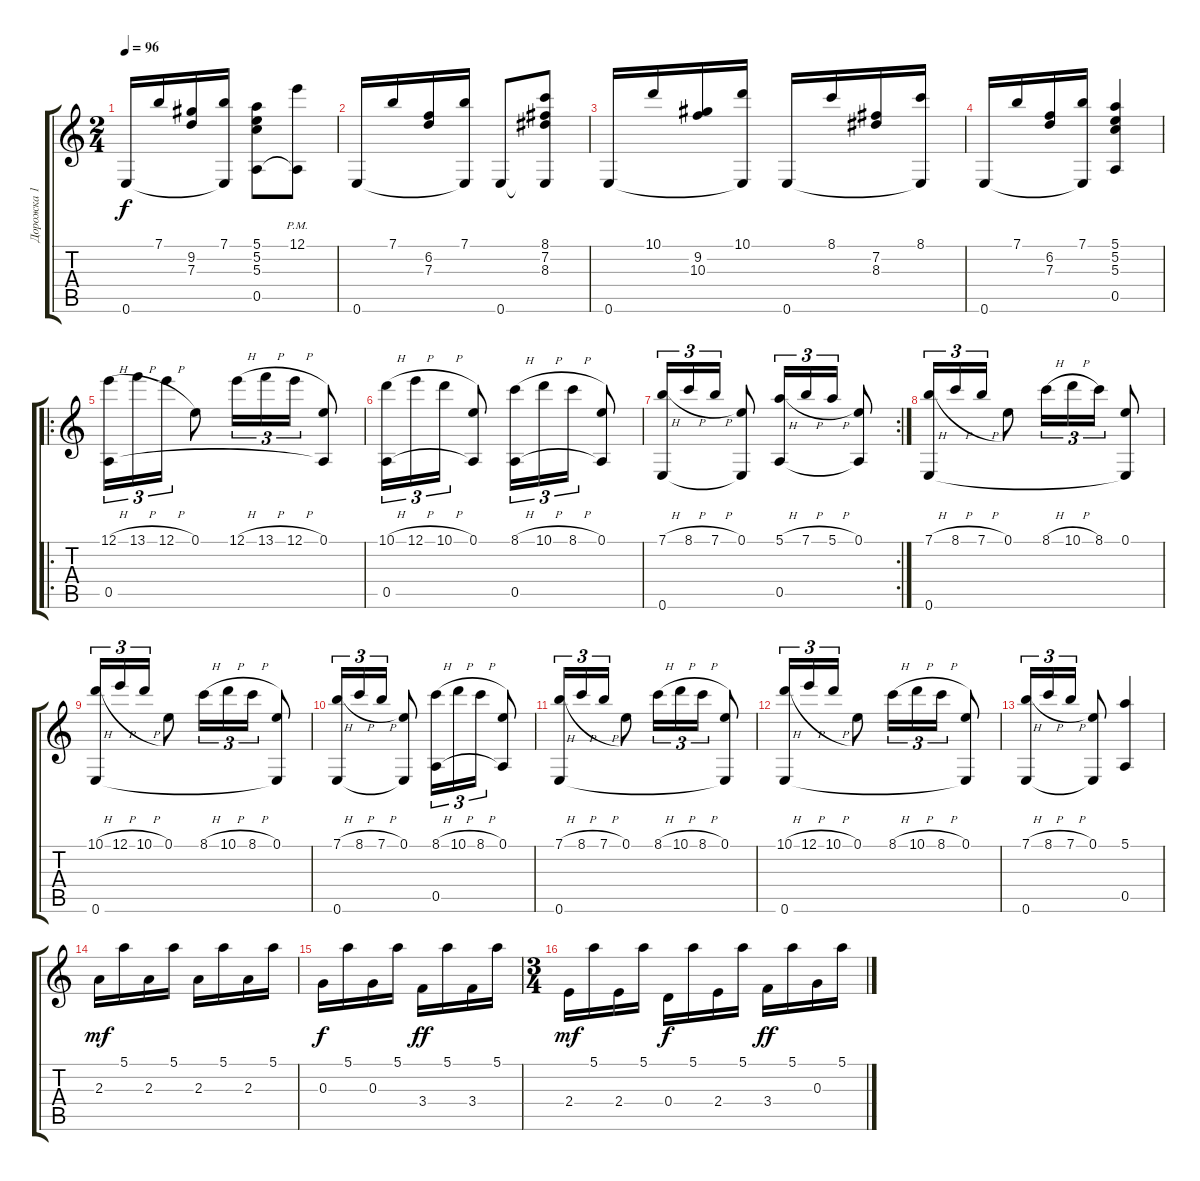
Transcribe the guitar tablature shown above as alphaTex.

\track ("Дорожка 1" "Дорожка 1") {instrument acousticguitarsteel}
\staff {score tabs}
\tuning (E4 B3 G3 D3 A2 E2) {hide}
\ts (2 4)
\tempo 96
\clef g2
\ks c
0.6.16{dy f} 7.1.16 (9.2 7.3).16 (7.1 0.6{t}).16 (5.1 5.2 5.3 0.5).8 (12.1{pm} 0.5{t}).8 |
0.6.16 7.1.16 (6.2 7.3).16 (7.1 0.6{t}).16 0.6.8 (8.1 7.2 8.3 0.6{t}).8 |
0.6.16 10.1.16 (9.2 10.3).16 (10.1 0.6{t}).16 0.6.16 8.1.16 (7.2 8.3).16 (8.1 0.6{t}).16 |
0.6.16 7.1.16 (6.2 7.3).16 (7.1 0.6{t}).16 (5.1 5.2 5.3 0.5).4 |
\ro
(12.1{h} 0.5).16{tu (3 2)} 13.1{h}.16{tu (3 2)} 12.1{h}.16{tu (3 2)} 0.1.8 12.1{h}.16{tu (3 2)} 13.1{h}.16{tu (3 2)} 12.1{h}.16{tu (3 2)} (0.1 0.5{t}).8 |
(10.1{h} 0.5).16{tu (3 2)} 12.1{h}.16{tu (3 2)} 10.1{h}.16{tu (3 2)} (0.1 0.5{t}).8 (8.1{h} 0.5).16{tu (3 2)} 10.1{h}.16{tu (3 2)} 8.1{h}.16{tu (3 2)} (0.1 0.5{t}).8 |
\rc 2
(7.1{h} 0.6).16{tu (3 2)} 8.1{h}.16{tu (3 2)} 7.1{h}.16{tu (3 2)} (0.1 0.6{t}).8 (5.1{h} 0.5).16{tu (3 2)} 7.1{h}.16{tu (3 2)} 5.1{h}.16{tu (3 2)} (0.1 0.5{t}).8 |
(7.1{h} 0.6).16{tu (3 2)} 8.1{h}.16{tu (3 2)} 7.1{h}.16{tu (3 2)} 0.1.8 8.1{h}.16{tu (3 2)} 10.1{h}.16{tu (3 2)} 8.1.16{tu (3 2)} (0.1 0.6{t}).8 |
(10.1{h} 0.6).16{tu (3 2)} 12.1{h}.16{tu (3 2)} 10.1{h}.16{tu (3 2)} 0.1.8 8.1{h}.16{tu (3 2)} 10.1{h}.16{tu (3 2)} 8.1{h}.16{tu (3 2)} (0.1 0.6{t}).8 |
(7.1{h} 0.6).16{tu (3 2)} 8.1{h}.16{tu (3 2)} 7.1{h}.16{tu (3 2)} (0.1 0.6{t}).8 (8.1{h} 0.5).16{tu (3 2)} 10.1{h}.16{tu (3 2)} 8.1{h}.16{tu (3 2)} (0.1 0.5{t}).8 |
(7.1{h} 0.6).16{tu (3 2)} 8.1{h}.16{tu (3 2)} 7.1{h}.16{tu (3 2)} 0.1.8 8.1{h}.16{tu (3 2)} 10.1{h}.16{tu (3 2)} 8.1{h}.16{tu (3 2)} (0.1 0.6{t}).8 |
(10.1{h} 0.6).16{tu (3 2)} 12.1{h}.16{tu (3 2)} 10.1{h}.16{tu (3 2)} 0.1.8 8.1{h}.16{tu (3 2)} 10.1{h}.16{tu (3 2)} 8.1{h}.16{tu (3 2)} (0.1 0.6{t}).8 |
(7.1{h} 0.6).16{tu (3 2)} 8.1{h}.16{tu (3 2)} 7.1{h}.16{tu (3 2)} (0.1 0.6{t}).8 (5.1 0.5).4 |
2.3.16{dy mf} 5.1.16 2.3.16 5.1.16 2.3.16 5.1.16 2.3.16 5.1.16 |
0.3.16{dy f} 5.1.16 0.3.16 5.1.16 3.4.16{dy ff} 5.1.16 3.4.16 5.1.16 |
\ts (3 4)
2.4.16{dy mf} 5.1.16 2.4.16 5.1.16 0.4.16{dy f} 5.1.16 2.4.16 5.1.16 3.4.16{dy ff} 5.1.16 0.3.16 5.1.16
